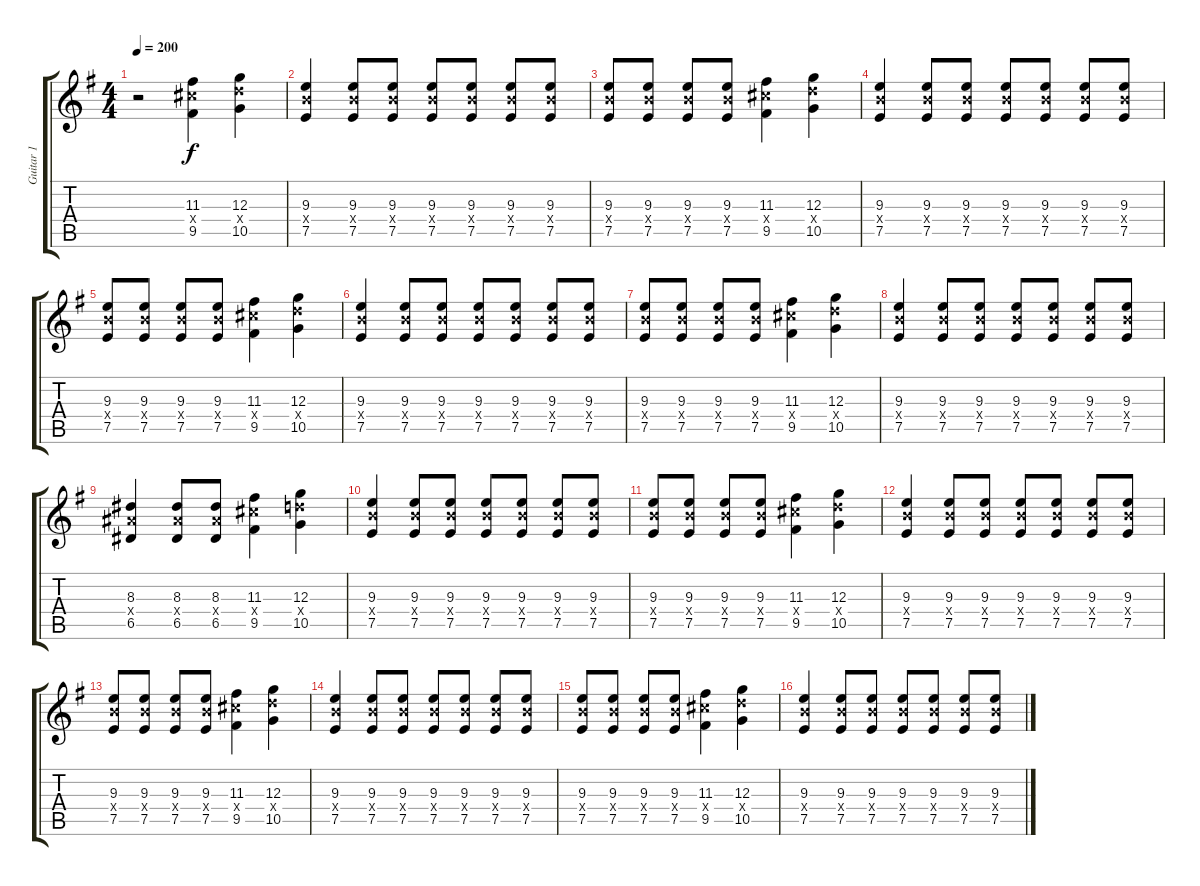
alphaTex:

\track ("Guitar 1" "Guitar 1") {instrument distortionguitar}
\staff {score tabs}
\tuning (E4 B3 G3 D3 A2 E2) {hide}
\ts (4 4)
\tempo 200
\clef g2
\ks eminor
r.2{dy f instrument distortionguitar} (11.3 11.4{x} 9.5).4 (12.3 12.4{x} 10.5).4 |
(9.3 9.4{x} 7.5).4 (9.3 9.4{x} 7.5).8 (9.3 9.4{x} 7.5).8 (9.3 9.4{x} 7.5).8 (9.3 9.4{x} 7.5).8 (9.3 9.4{x} 7.5).8 (9.3 9.4{x} 7.5).8 |
(9.3 9.4{x} 7.5).8 (9.3 9.4{x} 7.5).8 (9.3 9.4{x} 7.5).8 (9.3 9.4{x} 7.5).8 (11.3 11.4{x} 9.5).4 (12.3 12.4{x} 10.5).4 |
(9.3 9.4{x} 7.5).4 (9.3 9.4{x} 7.5).8 (9.3 9.4{x} 7.5).8 (9.3 9.4{x} 7.5).8 (9.3 9.4{x} 7.5).8 (9.3 9.4{x} 7.5).8 (9.3 9.4{x} 7.5).8 |
(9.3 9.4{x} 7.5).8 (9.3 9.4{x} 7.5).8 (9.3 9.4{x} 7.5).8 (9.3 9.4{x} 7.5).8 (11.3 11.4{x} 9.5).4 (12.3 12.4{x} 10.5).4 |
(9.3 9.4{x} 7.5).4 (9.3 9.4{x} 7.5).8 (9.3 9.4{x} 7.5).8 (9.3 9.4{x} 7.5).8 (9.3 9.4{x} 7.5).8 (9.3 9.4{x} 7.5).8 (9.3 9.4{x} 7.5).8 |
(9.3 9.4{x} 7.5).8 (9.3 9.4{x} 7.5).8 (9.3 9.4{x} 7.5).8 (9.3 9.4{x} 7.5).8 (11.3 11.4{x} 9.5).4 (12.3 12.4{x} 10.5).4 |
(9.3 9.4{x} 7.5).4 (9.3 9.4{x} 7.5).8 (9.3 9.4{x} 7.5).8 (9.3 9.4{x} 7.5).8 (9.3 9.4{x} 7.5).8 (9.3 9.4{x} 7.5).8 (9.3 9.4{x} 7.5).8 |
(8.3 8.4{x} 6.5).4 (8.3 8.4{x} 6.5).8 (8.3 8.4{x} 6.5).8 (11.3 11.4{x} 9.5).4 (12.3 12.4{x} 10.5).4 |
(9.3 9.4{x} 7.5).4 (9.3 9.4{x} 7.5).8 (9.3 9.4{x} 7.5).8 (9.3 9.4{x} 7.5).8 (9.3 9.4{x} 7.5).8 (9.3 9.4{x} 7.5).8 (9.3 9.4{x} 7.5).8 |
(9.3 9.4{x} 7.5).8 (9.3 9.4{x} 7.5).8 (9.3 9.4{x} 7.5).8 (9.3 9.4{x} 7.5).8 (11.3 11.4{x} 9.5).4 (12.3 12.4{x} 10.5).4 |
(9.3 9.4{x} 7.5).4 (9.3 9.4{x} 7.5).8 (9.3 9.4{x} 7.5).8 (9.3 9.4{x} 7.5).8 (9.3 9.4{x} 7.5).8 (9.3 9.4{x} 7.5).8 (9.3 9.4{x} 7.5).8 |
(9.3 9.4{x} 7.5).8 (9.3 9.4{x} 7.5).8 (9.3 9.4{x} 7.5).8 (9.3 9.4{x} 7.5).8 (11.3 11.4{x} 9.5).4 (12.3 12.4{x} 10.5).4 |
(9.3 9.4{x} 7.5).4 (9.3 9.4{x} 7.5).8 (9.3 9.4{x} 7.5).8 (9.3 9.4{x} 7.5).8 (9.3 9.4{x} 7.5).8 (9.3 9.4{x} 7.5).8 (9.3 9.4{x} 7.5).8 |
(9.3 9.4{x} 7.5).8 (9.3 9.4{x} 7.5).8 (9.3 9.4{x} 7.5).8 (9.3 9.4{x} 7.5).8 (11.3 11.4{x} 9.5).4 (12.3 12.4{x} 10.5).4 |
(9.3 9.4{x} 7.5).4 (9.3 9.4{x} 7.5).8 (9.3 9.4{x} 7.5).8 (9.3 9.4{x} 7.5).8 (9.3 9.4{x} 7.5).8 (9.3 9.4{x} 7.5).8 (9.3 9.4{x} 7.5).8
